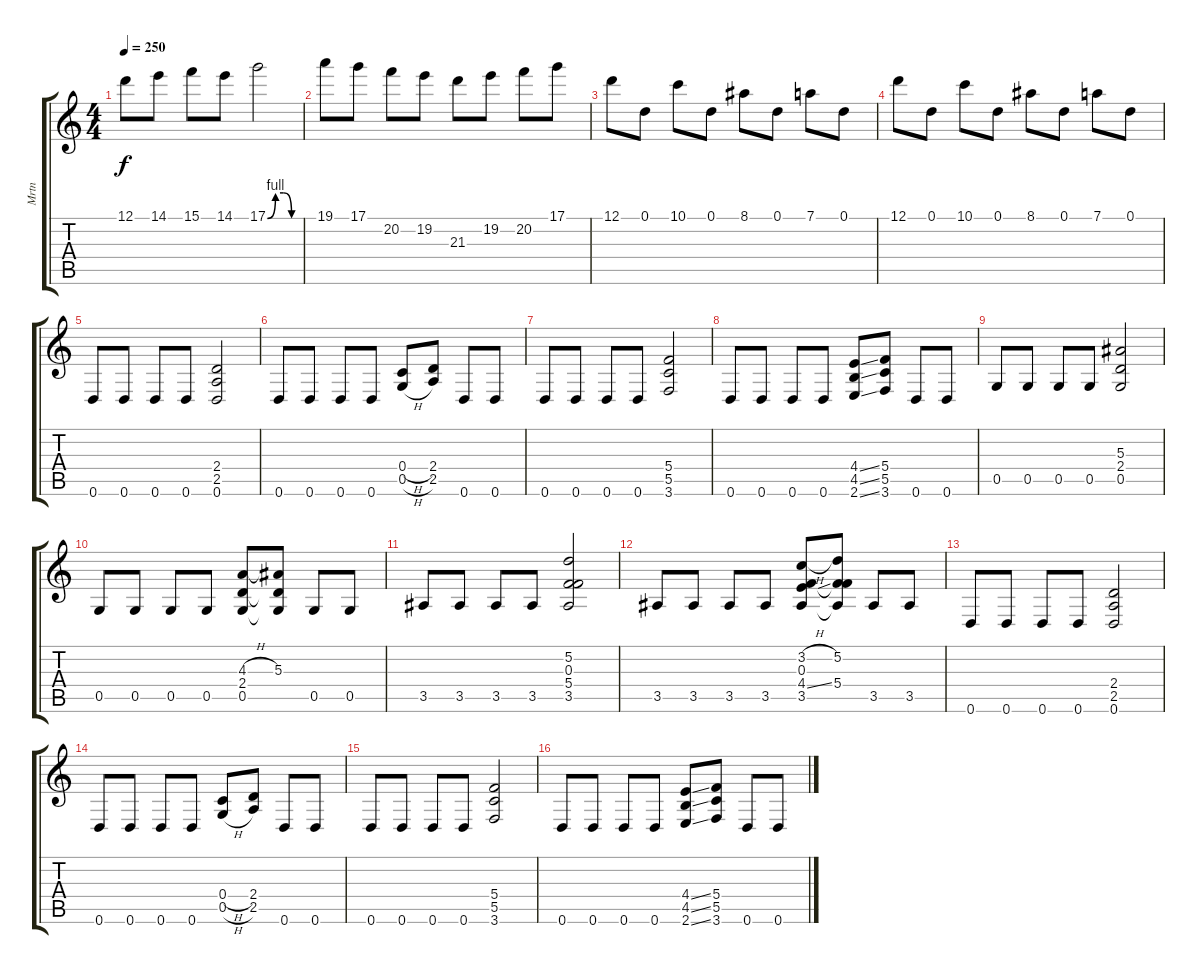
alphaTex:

\track ("Mrtn" "Mrtn") {instrument distortionguitar}
\staff {score tabs}
\tuning (D4 A3 F3 C3 G2 D2) {hide}
\ts (4 4)
\tempo 250
\clef g2
\ks c
12.1.8{dy f} 14.1.8 15.1.8 14.1.8 17.1{be (custom 0 0 15 4 30 4 45 0 60 0)}.2 |
19.1.8 17.1.8 20.2.8 19.2.8 21.3.8 19.2.8 20.2.8 17.1.8 |
12.1.8 0.1.8 10.1.8 0.1.8 8.1.8 0.1.8 7.1.8 0.1.8 |
12.1.8 0.1.8 10.1.8 0.1.8 8.1.8 0.1.8 7.1.8 0.1.8 |
0.6.8 0.6.8 0.6.8 0.6.8 (2.4 2.5 0.6).2 |
0.6.8 0.6.8 0.6.8 0.6.8 (0.4{h} 0.5{h}).8 (2.4 2.5).8 0.6.8 0.6.8 |
0.6.8 0.6.8 0.6.8 0.6.8 (5.4 5.5 3.6).2 |
0.6.8 0.6.8 0.6.8 0.6.8 (4.4{ss} 4.5{ss} 2.6{ss}).8 (5.4 5.5 3.6).8 0.6.8 0.6.8 |
0.5.8 0.5.8 0.5.8 0.5.8 (5.3 2.4 0.5).2 |
0.5.8 0.5.8 0.5.8 0.5.8 (4.3{h} 2.4 0.5).8 (5.3 2.4{t} 0.5{t}).8 0.5.8 0.5.8 |
3.5.8 3.5.8 3.5.8 3.5.8 (5.2 0.3 5.4 3.5).2 |
3.5.8 3.5.8 3.5.8 3.5.8 (3.2{h} 0.3 4.4{ss} 3.5).8 (5.2 0.3{t} 5.4 3.5{t}).8 3.5.8 3.5.8 |
0.6.8 0.6.8 0.6.8 0.6.8 (2.4 2.5 0.6).2 |
0.6.8 0.6.8 0.6.8 0.6.8 (0.4{h} 0.5{h}).8 (2.4 2.5).8 0.6.8 0.6.8 |
0.6.8 0.6.8 0.6.8 0.6.8 (5.4 5.5 3.6).2 |
0.6.8 0.6.8 0.6.8 0.6.8 (4.4{ss} 4.5{ss} 2.6{ss}).8 (5.4 5.5 3.6).8 0.6.8 0.6.8
